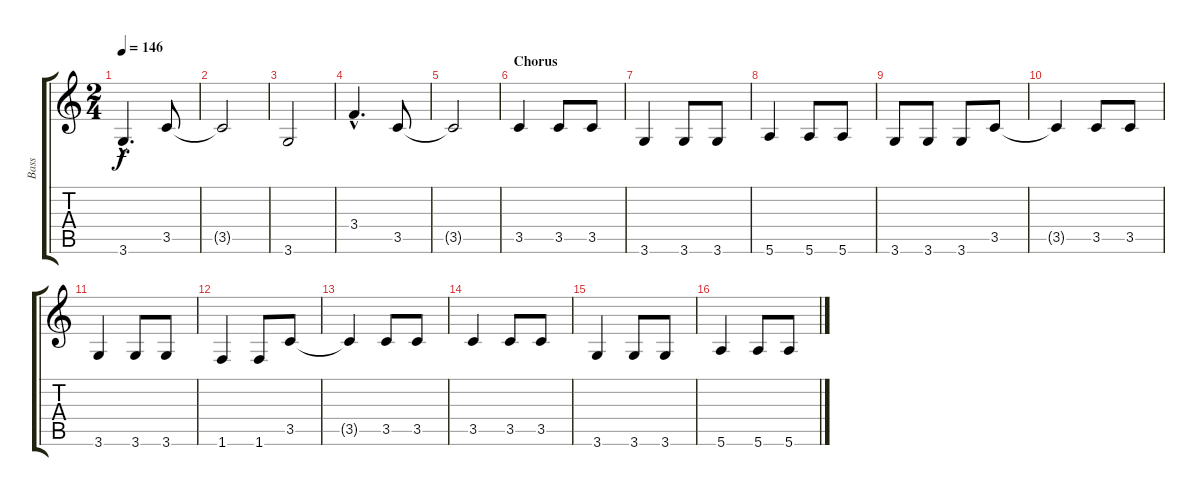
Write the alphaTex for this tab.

\track ("Bass" "Bass") {instrument electricbassfinger}
\staff {score tabs}
\tuning (E4 B3 G3 D3 A2 E2) {hide}
\ts (2 4)
\tempo 146
\clef g2
\ks c
3.6{hac}.4{d dy f} 3.5.8 |
3.5{t}.2 |
3.6.2 |
3.4{hac}.4{d} 3.5.8 |
3.5{t}.2 |
\section ("" "Chorus")
3.5.4 3.5.8 3.5.8 |
3.6.4 3.6.8 3.6.8 |
5.6.4 5.6.8 5.6.8 |
3.6.8 3.6.8 3.6.8 3.5.8 |
3.5{t}.4 3.5.8 3.5.8 |
3.6.4 3.6.8 3.6.8 |
1.6.4 1.6.8 3.5.8 |
3.5{t}.4 3.5.8 3.5.8 |
3.5.4 3.5.8 3.5.8 |
3.6.4 3.6.8 3.6.8 |
5.6.4 5.6.8 5.6.8
